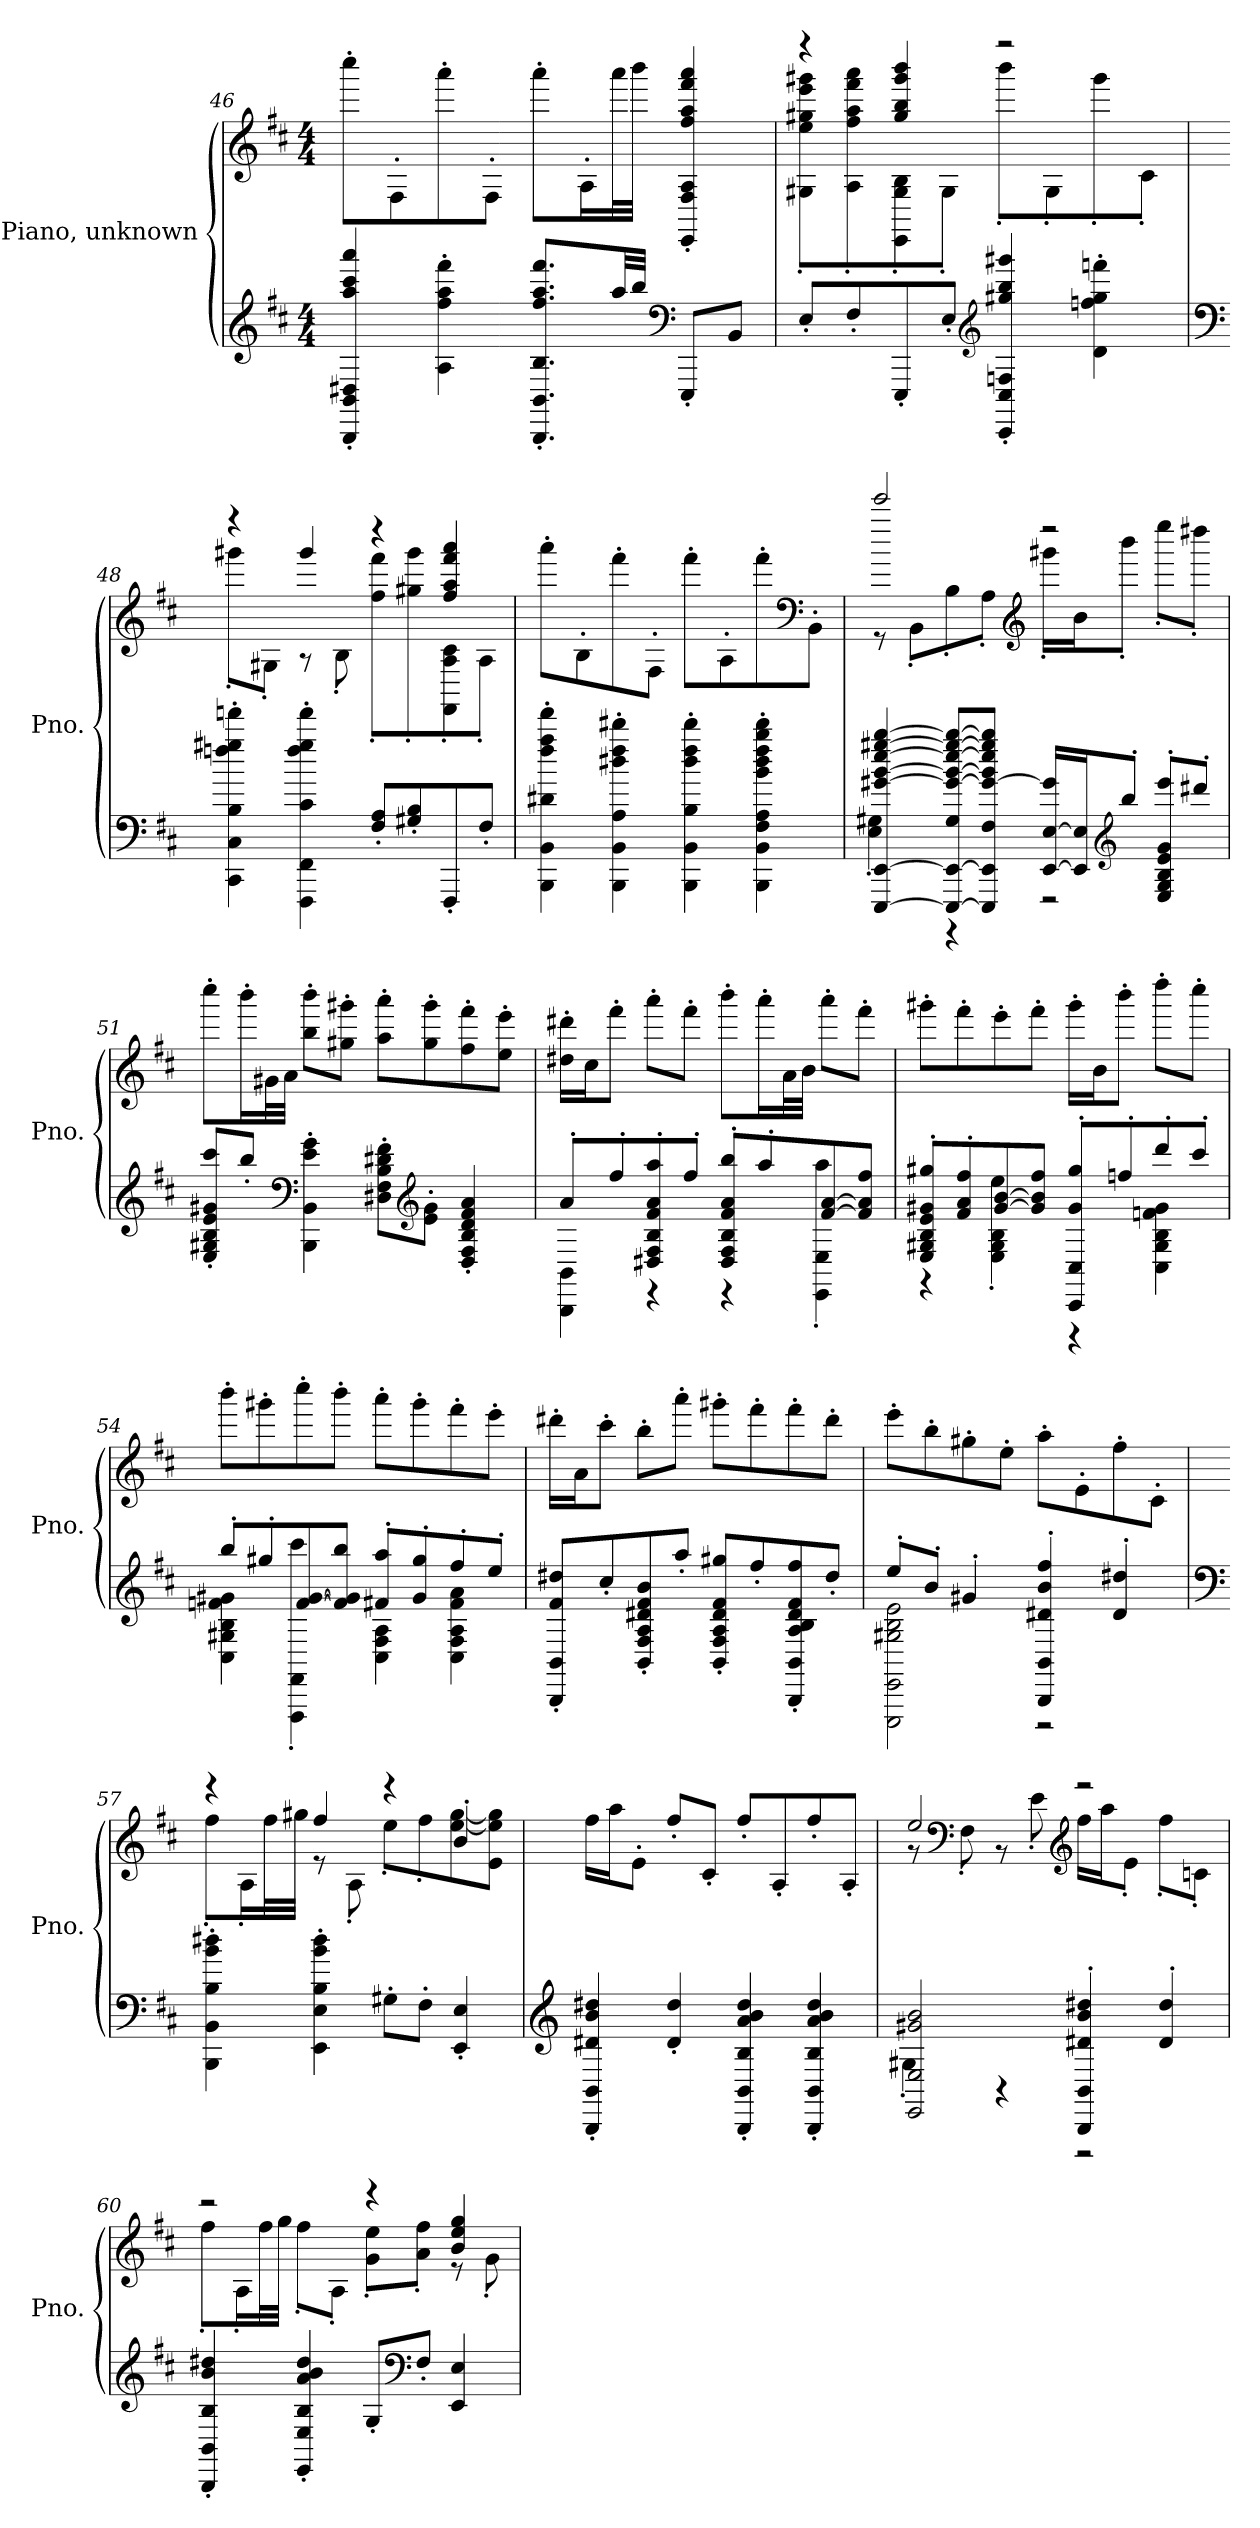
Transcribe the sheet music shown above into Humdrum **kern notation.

**kern	**kern
*part1	*part1
*staff2	*staff1
*I"Piano, unknown	*
*I'Pno.	*
*clefG2	*clefG2
*k[f#c#]	*k[f#c#]
*M4/4	*M4/4
=46	=46
4BBB/' 4BB/' 4D#X/' 4aa/' 4ccc#/' 4aaa/'	8cccc#'\L
.	8F#'\
4A\' 4ff#\' 4aa\' 4fff#\'	8aaa'\
.	8F#'\J
8.BBB/' 8.BB/' 8.B/' 8.ff#/' 8.aa/' 8.fff#/'L	8aaa'\L
.	16A'\L
32aa/LL	32aaa\L
32bb/JJJ	32bbb\JJJ
*clefF4	*
8EEE'/L	4EE/' 4F#/' 4A/' 4ff#/' 4aa/' 4fff#/' 4aaa/'
8BB/J	.
!!LO:LB:g=z
=47	=47
*	*^
8E'/L	4r	8G#X\' 8ee\' 8gg#X\' 8eee\' 8ggg#X\'L
8F#'/	.	8A\' 8ff#\' 8aa\' 8fff#\' 8aaa\'
8EEE'/	4gg#/ 4bb/ 4ggg#/ 4bbb/	8EE\' 8G#\' 8B\'
8E'/J	.	8G#'\J
*clefG2	*	*
4CC#/' 4C#/' 4Fn/' 4gg#X/' 4bb/' 4ggg#X/'	2r	8bbb'\L
.	.	8G#'\
4d\' 4ffn\' 4gg#\' 4fffn\'	.	8ggg#'\
.	.	8c#'\J
=48	=48	=48
*clefF4	*	*
4CC#\' 4C#\' 4B\' 4ffn\' 4gg#X\' 4fffn\'	4r	8ggg#X'\L
.	.	8G#X'\J
4FFF#\' 4FF#\' 4c#\' 4ff\' 4gg#\' 4fff\'	4ggg#/	8r
.	.	8B'\
8F#/' 8A/'L	4r	8ff#\' 8fff#\'L
8G#X/' 8B/'	.	8gg#X\' 8ggg#\'
8FFF#'/	4ff#/ 4aa/ 4fff#/ 4aaa/	8FF#\' 8A\' 8c#\'
8F#'/J	.	8A'\J
*	*v	*v
=49	=49
4BBB\' 4BB\' 4d#X\' 4ff#\' 4aa\' 4fff#\'	8aaa'\L
.	8B'\
4BBB\' 4BB\' 4A\' 4dd#X\' 4ff#\' 4ddd#X\'	8fff#'\
.	8F#'\J
4BBB\' 4BB\' 4B\' 4dd#\' 4ff#\' 4ddd#\'	8fff#'\L
.	8A'\
4BBB\' 4BB\' 4F#\' 4A\' 4b\' 4dd#\' 4ff#\' 4bb\' 4ddd#\'	8fff#'\
*	*clefF4
.	8BB'\J
!!LO:LB:g=z
=50	=50
*^	*^
[4EEE/ [4EE/ [4g#X/ [4b/ [4ee/ [4gg#X/ [4bb/	4E\' 4G#X\'	2eee/	8r
.	.	.	8BB'\L
8EEE/_ 8EE/_ 8G#/ 8g#/_ 8b/_ 8ee/_ 8gg#/_ 8bb/_L	4r	.	8B'\
8EEE/] 8EE/] 8F#/ 8g#/_ 8b/] 8ee/] 8gg#/] 8bb/]J	.	.	8A'\J
*	*	*clefG2	*
[16EE/ [16E/ 16g#/]LL	2r	2r	16ggg#X'\LL
16EE/] 16E/]J	.	.	16b\J
*clefG2	*	*	*
8bb'/J	.	.	8bbb'\J
8E/' 8G#/' 8B/' 8e/' 8g#/' 8eee/'L	.	.	8eeee'\L
8ddd#X'/J	.	.	8dddd#X'\J
*v	*v	*	*
*	*v	*v
=51	=51
8E/' 8G#X/' 8B/' 8e/' 8g#X/' 8ccc#/'L	8cccc#'\L
8bb'/J	16bbb'\L
.	32g#X\L
.	32a\JJJ
*clefF4	*
4BBB\' 4BB\' 4e\' 4g#\'	8bb\' 8bbb\'L
.	8gg#X\' 8ggg#X\'J
8D#X\' 8F#\' 8B\' 8d#X\' 8f#\'L	8aa\' 8aaa\'L
*clefG2	*
8e\' 8g#\'J	8gg#\' 8ggg#\'
4D#/' 4F#/' 4B/' 4d#/' 4f#/' 4a/'	8ff#\' 8fff#\'
.	8ee\' 8eee\'J
!!LO:LB:g=z
=52	=52
*^	*
8a'/L	4BBB\ 4BB\	16dd#X\' 16ddd#X\'LL
.	.	16cc#\J
8ff#'/	.	8fff#'\J
8D#X/' 8F#/' 8B/' 8f#/' 8a/' 8aa/'	4r	8aaa'\L
8ff#'/J	.	8fff#'\J
8D#/' 8F#/' 8B/' 8f#/' 8a/' 8bb/'L	4r	8bbb'\L
8aa'/	.	16aaa'\L
.	.	32a\L
.	.	32b\JJJ
[8f#/ [8a/	4EE\' 4E\' 4aa\'	8aaa'\L
8f#/] 8a/] 8ff#/J	.	8fff#'\J
=53	=53	=53
8E/' 8G#X/' 8B/' 8e/' 8g#X/' 8gg#X/'L	4r	8ggg#X'\L
8f#/' 8a/' 8ff#/'	.	8fff#'\
[8g#/ [8b/	4E\' 4G#\' 4B\' 4ee\'	8eee'\
8g#/] 8b/] 8ff#/J	.	8fff#'\J
8CC#/' 8C#/' 8g#/' 8gg#/'L	4r	16ggg#'\LL
.	.	16b\J
8ffn'/	.	8bbb'\J
8ddd'/	4C#\ 4G#\ 4B\ 4fn\ 4g#\	8dddd'\L
8ccc#'/J	.	8cccc#'\J
=54	=54	=54
8bb'/L	4C#\ 4G#X\ 4B\ 4fn\ 4g#X\	8bbb'\L
8gg#X'/	.	8ggg#X'\
[8f/ [8g#/	4FFF#\' 4FF#\' 4ccc#\'	8cccc#'\
8f/] 8g#/] 8bb/J	.	8bbb'\J
8f#X/' 8aa/'L	4C#\ 4F#\ 4A\	8aaa'\L
8g#/' 8gg#/'	.	8ggg#'\
8ff#'/	4C#\ 4F#\ 4A\ 4f#\ 4a\	8fff#'\
8ee'/J	.	8eee'\J
*v	*v	*
!!LO:LB:g=z
=55	=55
8BBB/' 8BB/' 8f#/' 8dd#X/'L	16ddd#X'\LL
.	16a\J
8cc#'/	8ccc#'\J
8BB/' 8F#/' 8A/' 8d#X/' 8f#/' 8b/'	8bb'\L
8aa'/J	8aaa'\J
8BB/' 8F#/' 8A/' 8d#/' 8f#/' 8gg#X/'L	8ggg#X'\L
8ff#'/	8fff#'\
8BBB/' 8BB/' 8A/' 8B/' 8d#/' 8f#/' 8ff#/'	8fff#'\
8dd#'/J	8ddd#'\J
=56	=56
*^	*
8ee'/L	2EEE\ 2EE\ 2G#X\ 2B\ 2e\	8eee'\L
8b'/J	.	8bb'\
4g#X'/	.	8gg#X'\
.	.	8ee'\J
4BBB/' 4BB/' 4d#X/' 4b/' 4ff#/'	2r	8aa'\L
.	.	8e'\
4d#/' 4dd#X/'	.	8ff#'\
.	.	8c#'\J
*v	*v	*
=57	=57
*clefF4	*
*	*^
4BBB\' 4BB\' 4B\' 4b\' 4dd#X\'	4r	8ff#'\L
.	.	16A'\L
.	.	32ff#\L
.	.	32gg#X\JJJ
4EE\' 4E\' 4B\' 4b\' 4dd#\'	4ff#/	8r
.	.	8A'\
8G#X'\L	4r	8ee'\L
8F#'\J	.	8ff#'\
4EE/' 4E/'	4b'/	[8ee\ [8gg#\
.	.	8e\ 8ee\] 8gg#\]J
*	*v	*v
!!LO:LB:g=z
=58	=58
*clefG2	*
4BBB/' 4BB/' 4d#X/' 4b/' 4dd#X/'	16ff#\LL
.	16aa\J
.	8e'\J
4d#/' 4dd#/'	8ff#'/L
.	8c#'/J
4BBB/' 4BB/' 4B/' 4a/' 4b/' 4dd#/'	8ff#'/L
.	8A'/
4BBB/' 4BB/' 4B/' 4a/' 4b/' 4dd#/'	8ff#'/
.	8A'/J
=59	=59
*^	*^
2EE/ 2E/ 2g#X/ 2b/	4G#X'\	2ee/	8r
*	*	*clefF4	*
.	.	.	8F#'\
.	4r	.	8r
.	.	.	8e'\
*	*	*clefG2	*
4BBB/' 4BB/' 4d#X/' 4b/' 4dd#X/'	2r	2r	16ff#\LL
.	.	.	16aa\J
.	.	.	8e'\J
4d#/' 4dd#/'	.	.	8ff#'\L
.	.	.	8cn'\J
*v	*v	*	*
=60	=60	=60
4BBB/' 4BB/' 4B/' 4b/' 4dd#X/'	2r	8ff#'\L
.	.	16A'\L
.	.	32ff#\L
.	.	32gg\JJJ
4EE/' 4E/' 4B/' 4a/' 4b/' 4dd#/'	.	8ff#'\L
.	.	8A'\J
8G'/L	4r	8g\' 8ee\'L
*clefF4	*	*
8F#'/J	.	8a\' 8ff#\'J
4EE/ 4E/	4b/ 4ee/ 4gg/	8r
.	.	8g'\
*	*v	*v
=	=
*-	*-
